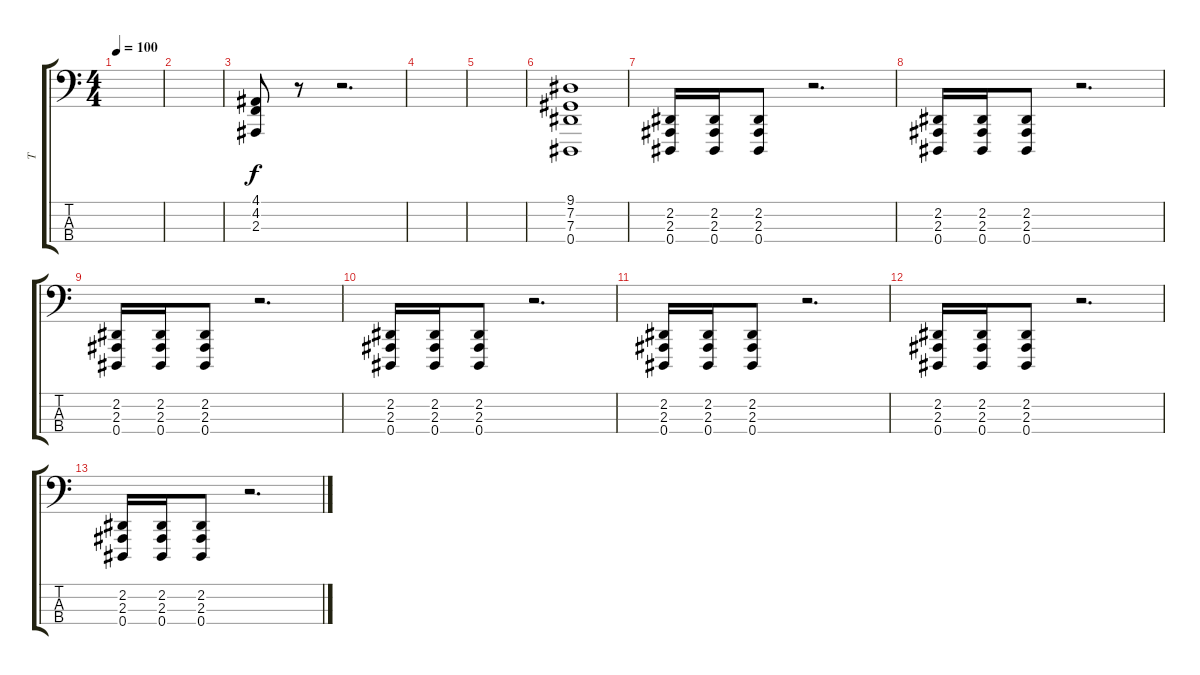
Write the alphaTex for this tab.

\track ("T" "T") {instrument timpani}
\staff {score tabs}
\tuning (Gb2 Db2 Ab1 Eb1) {hide}
\ts (4 4)
\tempo 100
\clef f4
\ks c
|
|
(4.1 4.2 2.3).8 r.8 r.2{d} |
|
|
(9.1 7.2 7.3 0.4).1 |
(2.2 2.3 0.4).16 (2.2 2.3 0.4).16 (2.2 2.3 0.4).8 r.2{d} |
(2.2 2.3 0.4).16 (2.2 2.3 0.4).16 (2.2 2.3 0.4).8 r.2{d} |
(2.2 2.3 0.4).16 (2.2 2.3 0.4).16 (2.2 2.3 0.4).8 r.2{d} |
(2.2 2.3 0.4).16 (2.2 2.3 0.4).16 (2.2 2.3 0.4).8 r.2{d} |
(2.2 2.3 0.4).16 (2.2 2.3 0.4).16 (2.2 2.3 0.4).8 r.2{d} |
(2.2 2.3 0.4).16 (2.2 2.3 0.4).16 (2.2 2.3 0.4).8 r.2{d} |
(2.2 2.3 0.4).16 (2.2 2.3 0.4).16 (2.2 2.3 0.4).8 r.2{d}
